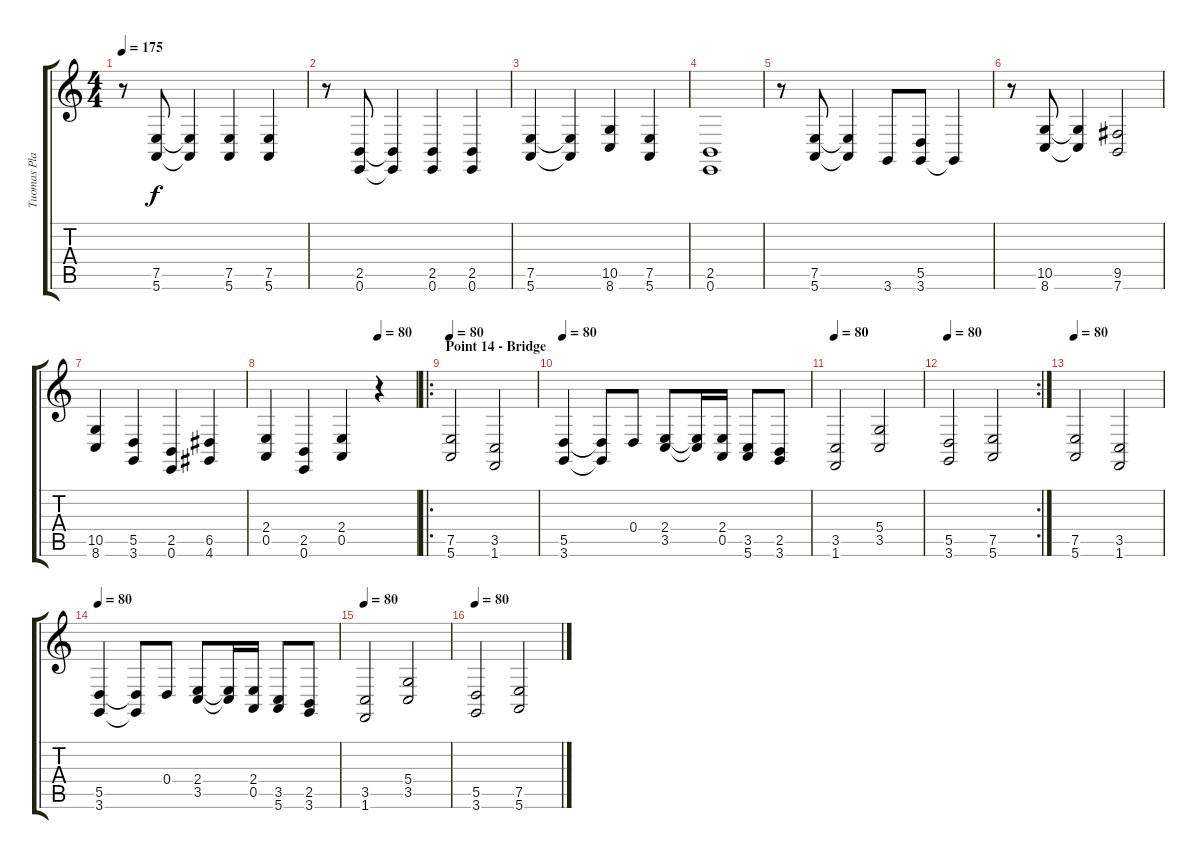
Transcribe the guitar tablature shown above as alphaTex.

\track ("Tuomas Planman" "Tuomas Pla") {instrument synthstrings1}
\staff {score tabs}
\tuning (E4 B3 G3 D3 A2 E2) {hide}
\ts (4 4)
\tempo 175
\clef g2
\ks c
r.8{dy f} (7.5 5.6).8 (7.5{t} 5.6{t}).4 (7.5 5.6).4 (7.5 5.6).4 |
r.8 (2.5 0.6).8 (2.5{t} 0.6{t}).4 (2.5 0.6).4 (2.5 0.6).4 |
(7.5 5.6).4 (7.5{t} 5.6{t}).4 (10.5 8.6).4 (7.5 5.6).4 |
(2.5 0.6).1 |
r.8 (7.5 5.6).8 (7.5{t} 5.6{t}).4 3.6.8 (5.5 3.6).8 3.6{t}.4 |
r.8 (10.5 8.6).8 (10.5{t} 8.6{t}).4 (9.5 7.6).2 |
(10.5 8.6).4 (5.5 3.6).4 (2.5 0.6).4 (6.5 4.6).4 |
\tempo (80 0.75)
(2.4 0.5).4 (2.5 0.6).4 (2.4 0.5).4 r.4 |
\ro
\section ("" "Point 14 - Bridge")
\tempo 80
(7.5 5.6).2 (3.5 1.6).2 |
\tempo 80
(5.5 3.6).4 (5.5{t} 3.6{t}).8 0.4.8 (2.4 3.5).8 (2.4{t} 3.5{t}).16 (2.4 0.5).16 (3.5 5.6).8 (2.5 3.6).8 |
\tempo 80
(3.5 1.6).2 (5.4 3.5).2 |
\rc 2
\tempo 80
(5.5 3.6).2 (7.5 5.6).2 |
\tempo 80
(7.5 5.6).2 (3.5 1.6).2 |
\tempo 80
(5.5 3.6).4 (5.5{t} 3.6{t}).8 0.4.8 (2.4 3.5).8 (2.4{t} 3.5{t}).16 (2.4 0.5).16 (3.5 5.6).8 (2.5 3.6).8 |
\tempo 80
(3.5 1.6).2 (5.4 3.5).2 |
\tempo 80
(5.5 3.6).2 (7.5 5.6).2
